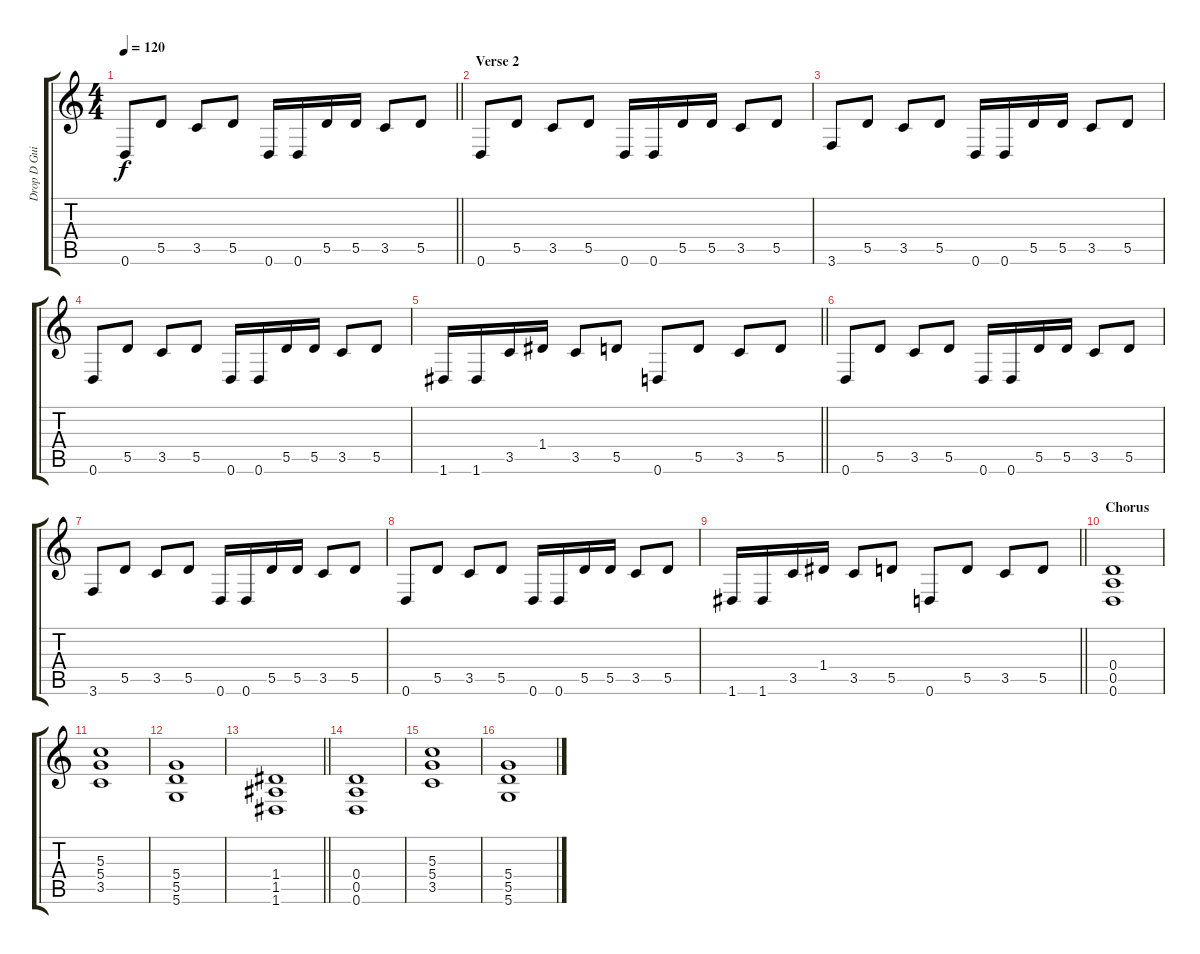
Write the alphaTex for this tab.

\track ("Drop D Guitar" "Drop D Gui") {instrument distortionguitar}
\staff {score tabs}
\tuning (E4 B3 G3 D3 A2 D2) {hide}
\ts (4 4)
\tempo 120
\clef g2
\barLineRight lightlight
\ks c
0.6.8{dy f} 5.5.8 3.5.8 5.5.8 0.6.16 0.6.16 5.5.16 5.5.16 3.5.8 5.5.8 |
\section ("" "Verse 2")
0.6.8 5.5.8 3.5.8 5.5.8 0.6.16 0.6.16 5.5.16 5.5.16 3.5.8 5.5.8 |
3.6.8 5.5.8 3.5.8 5.5.8 0.6.16 0.6.16 5.5.16 5.5.16 3.5.8 5.5.8 |
0.6.8 5.5.8 3.5.8 5.5.8 0.6.16 0.6.16 5.5.16 5.5.16 3.5.8 5.5.8 |
\barLineRight lightlight
1.6.16 1.6.16 3.5.16 1.4.16 3.5.8 5.5.8 0.6.8 5.5.8 3.5.8 5.5.8 |
0.6.8 5.5.8 3.5.8 5.5.8 0.6.16 0.6.16 5.5.16 5.5.16 3.5.8 5.5.8 |
3.6.8 5.5.8 3.5.8 5.5.8 0.6.16 0.6.16 5.5.16 5.5.16 3.5.8 5.5.8 |
0.6.8 5.5.8 3.5.8 5.5.8 0.6.16 0.6.16 5.5.16 5.5.16 3.5.8 5.5.8 |
\barLineRight lightlight
1.6.16 1.6.16 3.5.16 1.4.16 3.5.8 5.5.8 0.6.8 5.5.8 3.5.8 5.5.8 |
\section ("" "Chorus")
(0.4 0.5 0.6).1 |
(5.3 5.4 3.5).1 |
(5.4 5.5 5.6).1 |
\barLineRight lightlight
(1.4 1.5 1.6).1 |
(0.4 0.5 0.6).1 |
(5.3 5.4 3.5).1 |
(5.4 5.5 5.6).1
